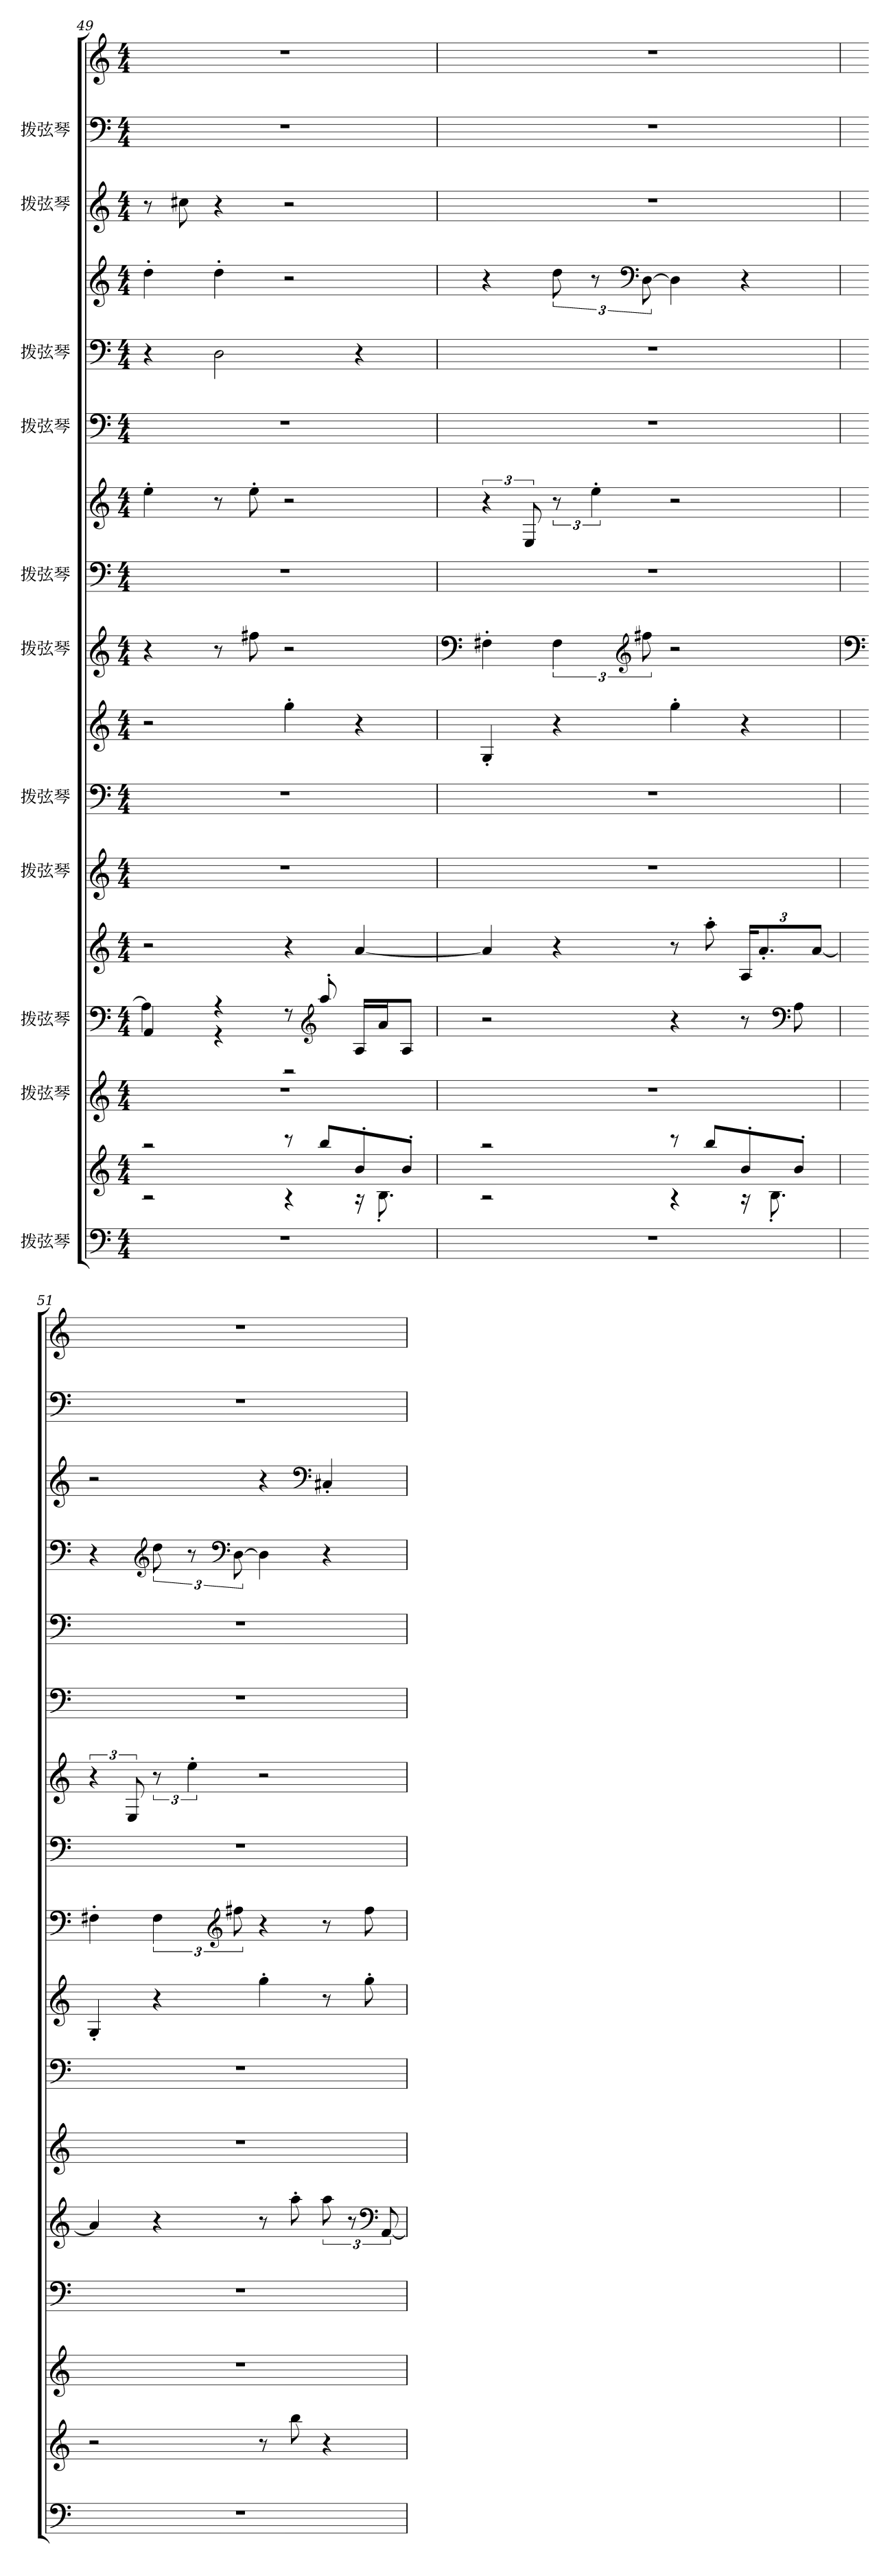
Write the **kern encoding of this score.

**kern	**kern	**kern	**kern	**kern	**kern	**kern	**kern	**kern	**kern	**kern	**kern	**kern	**kern	**kern	**kern	**kern
*part11	*part11	*part10	*part9	*part9	*part8	*part7	*part7	*part6	*part5	*part5	*part4	*part3	*part3	*part2	*part1	*part1
*staff17	*staff16	*staff15	*staff14	*staff13	*staff12	*staff11	*staff10	*staff9	*staff8	*staff7	*staff6	*staff5	*staff4	*staff3	*staff2	*staff1
*I"拨弦琴	*	*I"拨弦琴	*I"拨弦琴	*	*I"拨弦琴	*I"拨弦琴	*	*I"拨弦琴	*I"拨弦琴	*	*I"拨弦琴	*I"拨弦琴	*	*I"拨弦琴	*I"拨弦琴	*
*clefF4	*clefG2	*clefG2	*clefF4	*clefG2	*clefG2	*clefF4	*clefG2	*clefG2	*clefF4	*clefG2	*clefF4	*clefF4	*clefG2	*clefG2	*clefF4	*clefG2
*k[]	*k[]	*k[]	*k[]	*k[]	*k[]	*k[]	*k[]	*k[]	*k[]	*k[]	*k[]	*k[]	*k[]	*k[]	*k[]	*k[]
*M4/4	*M4/4	*M4/4	*M4/4	*M4/4	*M4/4	*M4/4	*M4/4	*M4/4	*M4/4	*M4/4	*M4/4	*M4/4	*M4/4	*M4/4	*M4/4	*M4/4
=49	=49	=49	=49	=49	=49	=49	=49	=49	=49	=49	=49	=49	=49	=49	=49	=49
*	*^	*	*^	*	*	*	*	*	*	*	*	*	*	*	*	*
1r	2r	2r	1r	4AA/	4A\]	2r	1r	1r	2r	4r	1r	4ee'\	1r	4r	4dd'\	8r	1r	1r
.	.	.	.	.	.	.	.	.	.	.	.	.	.	.	.	8cc#X\	.	.
.	.	.	.	4r	4r	.	.	.	.	8r	.	8r	.	2D\	4dd'\	4r	.	.
.	.	.	.	.	.	.	.	.	.	8ff#X\	.	8ee'\	.	.	.	.	.	.
.	8r	4r	.	8r	2r	4r	.	.	4gg'\	2r	.	2r	.	.	2r	2r	.	.
*	*	*	*	*clefG2	*	*	*	*	*	*	*	*	*	*	*	*	*	*
.	8bb/L	.	.	8aa'/	.	.	.	.	.	.	.	.	.	.	.	.	.	.
.	8b'/	16r	.	16A/LL	.	[4a/	.	.	4r	.	.	.	.	4r	.	.	.	.
.	.	8.B'\	.	16a/J	.	.	.	.	.	.	.	.	.	.	.	.	.	.
.	8b'/J	.	.	8A/J	.	.	.	.	.	.	.	.	.	.	.	.	.	.
*	*	*	*	*v	*v	*	*	*	*	*	*	*	*	*	*	*	*	*
!!LO:PB:g=z
=50	=50	=50	=50	=50	=50	=50	=50	=50	=50	=50	=50	=50	=50	=50	=50	=50	=50
*	*	*	*	*	*	*	*	*	*clefF4	*	*	*	*	*	*	*	*
1r	2r	2r	1r	2r	4a/]	1r	1r	4G'/	4F#X'\	1r	6r	1r	1r	4r	1r	1r	1r
.	.	.	.	.	.	.	.	.	.	.	12E/	.	.	.	.	.	.
.	.	.	.	.	4r	.	.	4r	6F#\	.	12r	.	.	12dd\	.	.	.
.	.	.	.	.	.	.	.	.	.	.	6ee'\	.	.	12r	.	.	.
*	*	*	*	*	*	*	*	*	*clefG2	*	*	*	*	*clefF4	*	*	*
.	.	.	.	.	.	.	.	.	12ff#X\	.	.	.	.	[12D\	.	.	.
.	8r	4r	.	4r	8r	.	.	4gg'\	2r	.	2r	.	.	4D\]	.	.	.
.	8bb/L	.	.	.	8aa'\	.	.	.	.	.	.	.	.	.	.	.	.
*	*	*	*	*	*Xbrackettup	*	*	*	*	*	*	*	*	*	*	*	*
.	8b'/	16r	.	8r	24A/KL	.	.	4r	.	.	.	.	.	4r	.	.	.
.	.	.	.	.	12.a'/	.	.	.	.	.	.	.	.	.	.	.	.
.	.	8.B'\	.	.	.	.	.	.	.	.	.	.	.	.	.	.	.
*	*	*	*	*clefF4	*	*	*	*	*	*	*	*	*	*	*	*	*
.	8b'/J	.	.	8A\	.	.	.	.	.	.	.	.	.	.	.	.	.
.	.	.	.	.	[12a/J	.	.	.	.	.	.	.	.	.	.	.	.
*	*v	*v	*	*	*	*	*	*	*	*	*	*	*	*	*	*	*
=51	=51	=51	=51	=51	=51	=51	=51	=51	=51	=51	=51	=51	=51	=51	=51	=51
*	*	*	*	*	*	*	*	*clefF4	*	*	*	*	*	*	*	*
1r	2r	1r	1r	4a/]	1r	1r	4G'/	4F#X'\	1r	6r	1r	1r	4r	2r	1r	1r
.	.	.	.	.	.	.	.	.	.	12E/	.	.	.	.	.	.
*	*	*	*	*	*	*	*	*	*	*	*	*	*clefG2	*	*	*
.	.	.	.	4r	.	.	4r	6F#\	.	12r	.	.	12dd\	.	.	.
.	.	.	.	.	.	.	.	.	.	6ee'\	.	.	12r	.	.	.
*	*	*	*	*	*	*	*	*clefG2	*	*	*	*	*clefF4	*	*	*
.	.	.	.	.	.	.	.	12ff#X\	.	.	.	.	[12D\	.	.	.
.	8r	.	.	8r	.	.	4gg'\	4r	.	2r	.	.	4D\]	4r	.	.
.	8bb\	.	.	8aa'\	.	.	.	.	.	.	.	.	.	.	.	.
*	*	*	*	*	*	*	*	*	*	*	*	*	*	*clefF4	*	*
*	*	*	*	*brackettup	*	*	*	*	*	*	*	*	*	*	*	*
.	4r	.	.	12aa\	.	.	8r	8r	.	.	.	.	4r	4C#X'/	.	.
.	.	.	.	12r	.	.	.	.	.	.	.	.	.	.	.	.
.	.	.	.	.	.	.	8gg'\	8ff#\	.	.	.	.	.	.	.	.
*	*	*	*	*clefF4	*	*	*	*	*	*	*	*	*	*	*	*
.	.	.	.	[12AA/	.	.	.	.	.	.	.	.	.	.	.	.
=	=	=	=	=	=	=	=	=	=	=	=	=	=	=	=	=
*-	*-	*-	*-	*-	*-	*-	*-	*-	*-	*-	*-	*-	*-	*-	*-	*-
